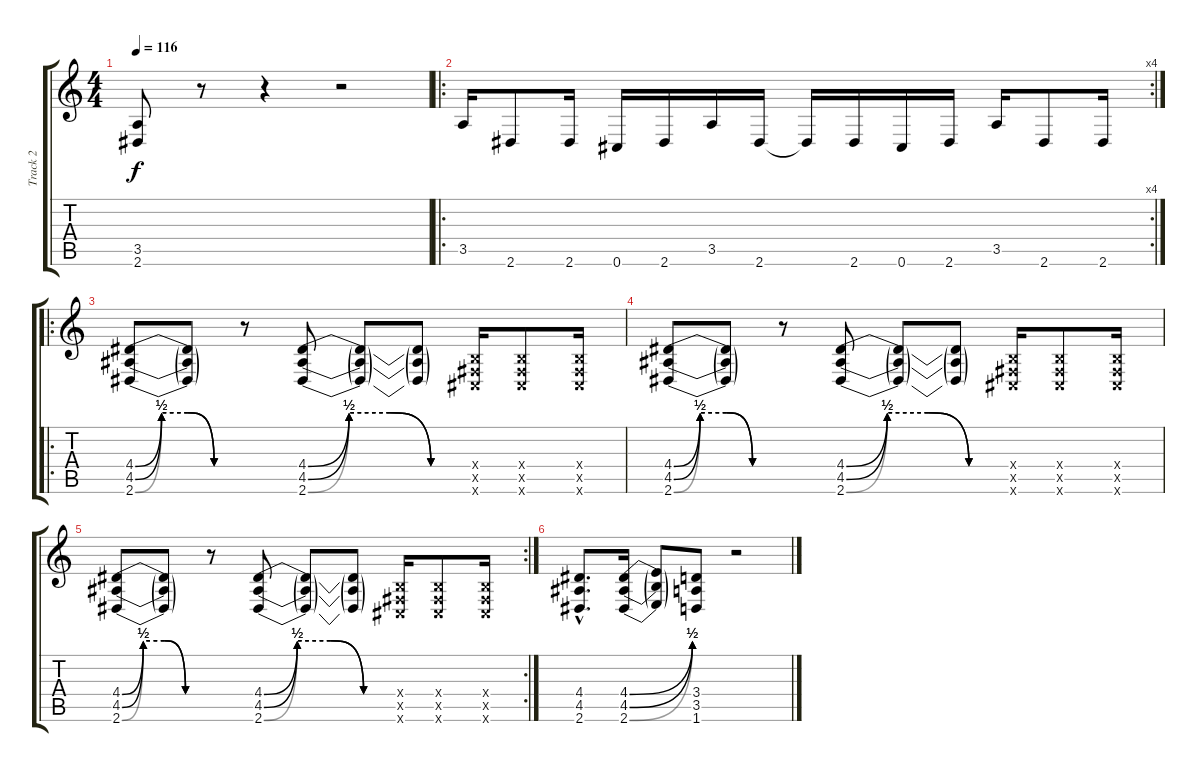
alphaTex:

\track ("Track 2" "Track 2") {instrument overdrivenguitar}
\staff {score tabs}
\tuning (Db4 Ab3 E3 B2 Gb2 Db2) {hide}
\ts (4 4)
\tempo 116
\clef g2
\ks c
(3.5 2.6).8{dy f} r.8 r.4 r.2 |
\ro
\rc 4
3.5.16 2.6.8 2.6.16 0.6.16 2.6.16 3.5.16 2.6.16 2.6{t}.16 2.6.16 0.6.16 2.6.16 3.5.16 2.6.8 2.6.16 |
\ro
(4.4{be (custom 0 0 15 2 30 2 45 0 60 0)} 4.5{be (custom 0 0 15 2 30 2 45 0 60 0)} 2.6{be (custom 0 0 15 2 30 2 45 0 60 0)}).8 (4.4{t} 4.5{t} 2.6{t}).8 r.8 (4.4{be (custom 0 0 15 2 30 2 45 0 60 0)} 4.5{be (custom 0 0 15 2 30 2 45 0 60 0)} 2.6{be (custom 0 0 15 2 30 2 45 0 60 0)}).8 (4.4{t} 4.5{t} 2.6{t}).8 (4.4{t} 4.5{t} 2.6{t}).8 (0.4{x} 0.5{x} 0.6{x}).16 (0.4{x} 0.5{x} 0.6{x}).8 (0.4{x} 0.5{x} 0.6{x}).16 |
(4.4{be (custom 0 0 15 2 30 2 45 0 60 0)} 4.5{be (custom 0 0 15 2 30 2 45 0 60 0)} 2.6{be (custom 0 0 15 2 30 2 45 0 60 0)}).8 (4.4{t} 4.5{t} 2.6{t}).8 r.8 (4.4{be (custom 0 0 15 2 30 2 45 0 60 0)} 4.5{be (custom 0 0 15 2 30 2 45 0 60 0)} 2.6{be (custom 0 0 15 2 30 2 45 0 60 0)}).8 (4.4{t} 4.5{t} 2.6{t}).8 (4.4{t} 4.5{t} 2.6{t}).8 (0.4{x} 0.5{x} 0.6{x}).16 (0.4{x} 0.5{x} 0.6{x}).8 (0.4{x} 0.5{x} 0.6{x}).16 |
\rc 2
(4.4{be (custom 0 0 15 2 30 2 45 0 60 0)} 4.5{be (custom 0 0 15 2 30 2 45 0 60 0)} 2.6{be (custom 0 0 15 2 30 2 45 0 60 0)}).8 (4.4{t} 4.5{t} 2.6{t}).8 r.8 (4.4{be (custom 0 0 15 2 30 2 45 0 60 0)} 4.5{be (custom 0 0 15 2 30 2 45 0 60 0)} 2.6{be (custom 0 0 15 2 30 2 45 0 60 0)}).8 (4.4{t} 4.5{t} 2.6{t}).8 (4.4{t} 4.5{t} 2.6{t}).8 (0.4{x} 0.5{x} 0.6{x}).16 (0.4{x} 0.5{x} 0.6{x}).8 (0.4{x} 0.5{x} 0.6{x}).16 |
(4.4{hac} 4.5{hac} 2.6{hac}).8{d} (4.4{be (bend 0 0 60 2)} 4.5{be (bend 0 0 60 2)} 2.6{be (bend 0 0 60 2)}).16 (4.4{t} 4.5{t} 2.6{t}).8 (3.4 3.5 1.6).8 r.2
